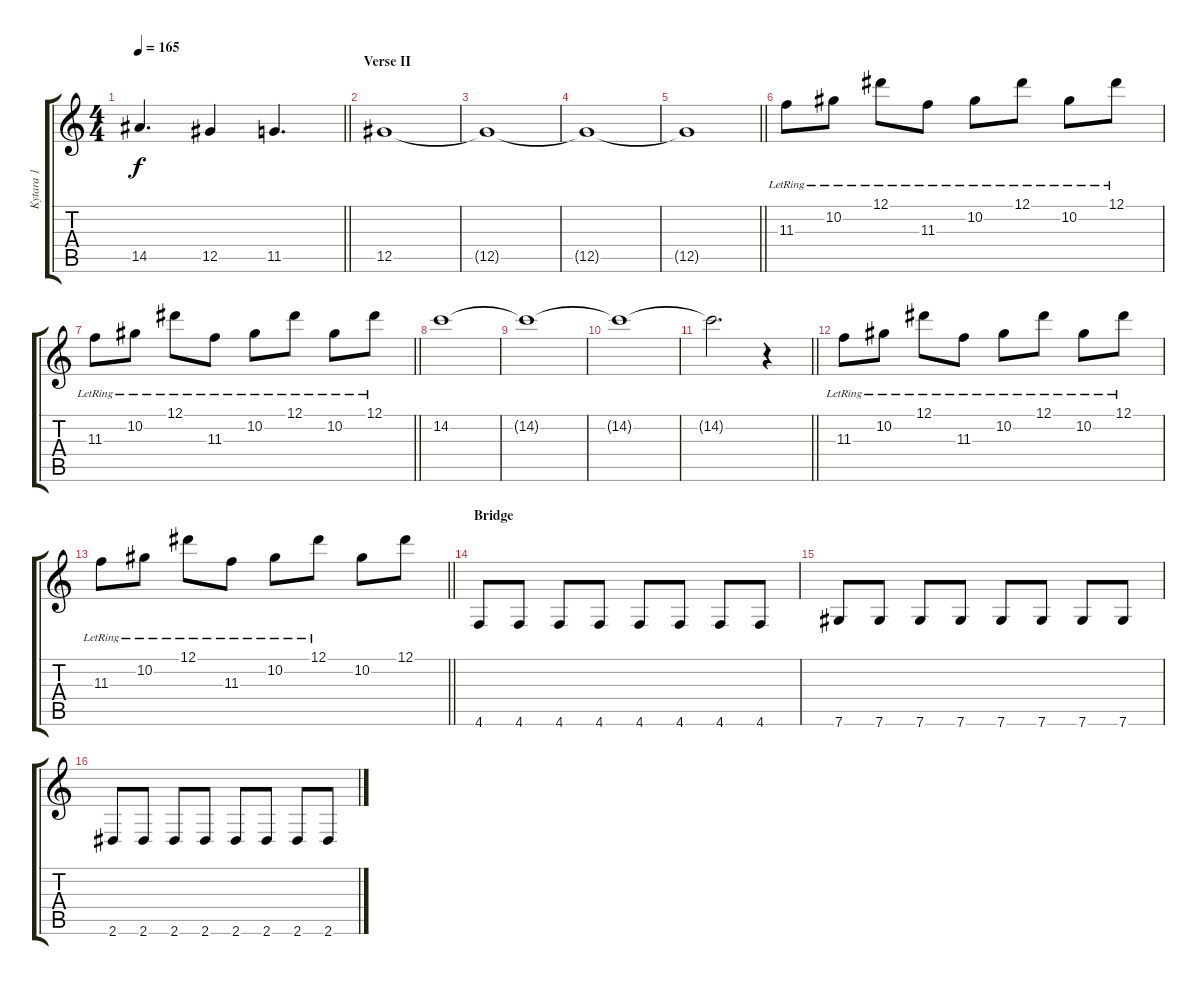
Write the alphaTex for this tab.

\track ("Kytara 1" "Kytara 1") {instrument distortionguitar}
\staff {score tabs}
\tuning (Eb4 Bb3 Gb3 Db3 Ab2 Db2) {hide}
\ts (4 4)
\tempo 165
\clef g2
\barLineRight lightlight
\ks c
14.5.4{d dy f} 12.5.4 11.5.4{d} |
\section ("" "Verse II")
12.5.1 |
12.5{t}.1{volume 2} |
12.5{t}.1 |
\barLineRight lightlight
12.5{t}.1 |
11.3{lr}.8{volume 15} 10.2{lr}.8 12.1{lr}.8 11.3{lr}.8 10.2{lr}.8 12.1{lr}.8 10.2{lr}.8 12.1{lr}.8 |
\barLineRight lightlight
11.3{lr}.8 10.2{lr}.8 12.1{lr}.8 11.3{lr}.8 10.2{lr}.8 12.1{lr}.8 10.2{lr}.8 12.1{lr}.8 |
14.2.1 |
14.2{t}.1{volume 1} |
14.2{t}.1 |
\barLineRight lightlight
14.2{t}.2{d} r.4 |
11.3{lr}.8{volume 15} 10.2{lr}.8 12.1{lr}.8 11.3{lr}.8 10.2{lr}.8 12.1{lr}.8 10.2{lr}.8 12.1{lr}.8 |
\barLineRight lightlight
11.3{lr}.8 10.2{lr}.8 12.1{lr}.8 11.3{lr}.8 10.2{lr}.8 12.1{lr}.8 10.2.8 12.1.8 |
\section ("" "Bridge")
4.6.8 4.6.8 4.6.8 4.6.8 4.6.8 4.6.8 4.6.8 4.6.8 |
7.6.8 7.6.8 7.6.8 7.6.8 7.6.8 7.6.8 7.6.8 7.6.8 |
2.6.8 2.6.8 2.6.8 2.6.8 2.6.8 2.6.8 2.6.8 2.6.8
